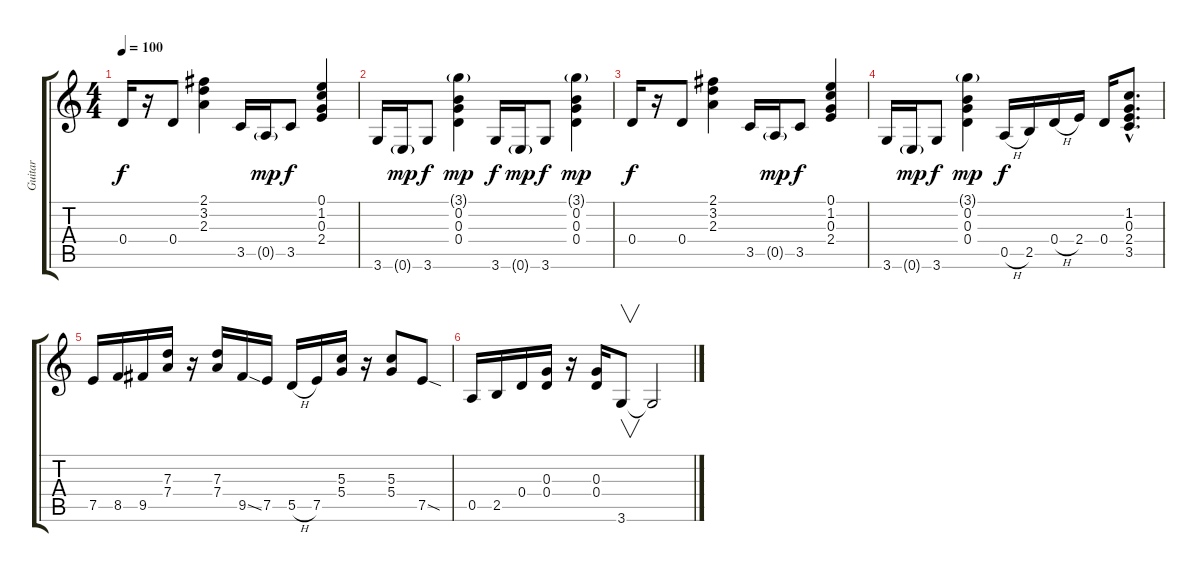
\track ("Guitar" "Guitar") {instrument acousticguitarsteel}
\staff {score tabs}
\tuning (E4 B3 G3 D3 A2 E2) {hide}
\ts (4 4)
\tempo 100
\clef g2
\ks c
0.4.16{dy f} r.16 0.4.8 (2.1 3.2 2.3).4 3.5.16 0.5{g}.16{dy mp} 3.5.8{dy f} (0.1 1.2 0.3 2.4).4 |
3.6.16 0.6{g}.16{dy mp} 3.6.8{dy f} (3.1{g} 0.2 0.3 0.4).4{dy mp} 3.6.16{dy f} 0.6{g}.16{dy mp} 3.6.8{dy f} (3.1{g} 0.2 0.3 0.4).4{dy mp} |
0.4.16{dy f} r.16 0.4.8 (2.1 3.2 2.3).4 3.5.16 0.5{g}.16{dy mp} 3.5.8{dy f} (0.1 1.2 0.3 2.4).4 |
3.6.16 0.6{g}.16{dy mp} 3.6.8{dy f} (3.1{g} 0.2 0.3 0.4).4{dy mp} 0.5{h}.16{dy f} 2.5.16 0.4{h}.16 2.4.16 0.4.16 (1.2{hac} 0.3{hac} 2.4{hac} 3.5{hac}).8{d} |
7.5.16 8.5.16 9.5.16 (7.3 7.4).16 r.16 (7.3 7.4).16 9.5{ss}.16 7.5.16 5.5{h}.16 7.5.16 (5.3 5.4).16 r.16 (5.3 5.4).8 7.5{sod}.8 |
0.5.16 2.5.16 0.4.16 (0.3 0.4).16 r.16 (0.3 0.4).16 3.6.8{v} 3.6{t}.2
